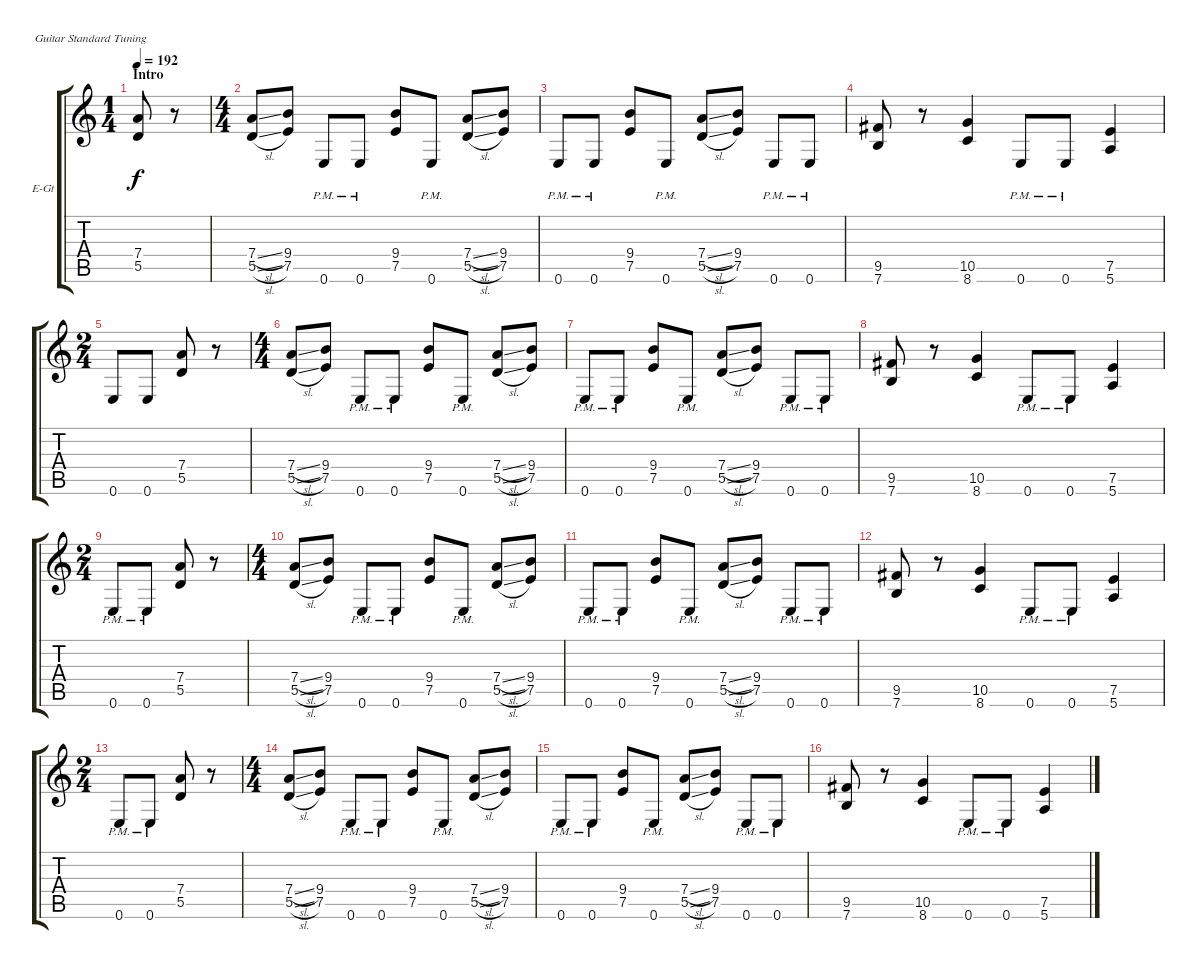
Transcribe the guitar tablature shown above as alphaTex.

\bracketExtendMode groupsimilarinstruments
\firstSystemTrackNameOrientation horizontal
\otherSystemsTrackNameOrientation horizontal
\track ("James Hetfield" "E-Gt") {instrument distortionguitar}
\staff {score tabs}
\tuning (E4 B3 G3 D3 A2 E2)
\ts (1 4)
\beaming (8 2)
\section ("" "Intro")
\tempo 192
\clef g2
\ks c
(7.4 5.5).8{dy f instrument distortionguitar} r.8 |
\ts (4 4)
\beaming (8 2 2 2 2)
(7.4{sl} 5.5{sl}).8 (9.4 7.5).8 0.6{pm}.8 0.6{pm}.8 (9.4 7.5).8 0.6{pm}.8 (7.4{sl} 5.5{sl}).8 (9.4 7.5).8 |
0.6{pm}.8 0.6{pm}.8 (9.4 7.5).8 0.6{pm}.8 (7.4{sl} 5.5{sl}).8 (9.4 7.5).8 0.6{pm}.8 0.6{pm}.8 |
(9.5 7.6).8 r.8 (10.5 8.6).4 0.6{pm}.8 0.6{pm}.8 (7.5 5.6).4 |
\ts (2 4)
\beaming (8 2 2)
0.6.8 0.6.8 (7.4 5.5).8 r.8 |
\ts (4 4)
\beaming (8 2 2 2 2)
(7.4{sl} 5.5{sl}).8 (9.4 7.5).8 0.6{pm}.8 0.6{pm}.8 (9.4 7.5).8 0.6{pm}.8 (7.4{sl} 5.5{sl}).8 (9.4 7.5).8 |
0.6{pm}.8 0.6{pm}.8 (9.4 7.5).8 0.6{pm}.8 (7.4{sl} 5.5{sl}).8 (9.4 7.5).8 0.6{pm}.8 0.6{pm}.8 |
(9.5 7.6).8 r.8 (10.5 8.6).4 0.6{pm}.8 0.6{pm}.8 (7.5 5.6).4 |
\ts (2 4)
\beaming (8 2 2)
0.6{pm}.8 0.6{pm}.8 (7.4 5.5).8 r.8 |
\ts (4 4)
\beaming (8 2 2 2 2)
(7.4{sl} 5.5{sl}).8 (9.4 7.5).8 0.6{pm}.8 0.6{pm}.8 (9.4 7.5).8 0.6{pm}.8 (7.4{sl} 5.5{sl}).8 (9.4 7.5).8 |
0.6{pm}.8 0.6{pm}.8 (9.4 7.5).8 0.6{pm}.8 (7.4{sl} 5.5{sl}).8 (9.4 7.5).8 0.6{pm}.8 0.6{pm}.8 |
(9.5 7.6).8 r.8 (10.5 8.6).4 0.6{pm}.8 0.6{pm}.8 (7.5 5.6).4 |
\ts (2 4)
\beaming (8 2 2)
0.6{pm}.8 0.6{pm}.8 (7.4 5.5).8 r.8 |
\ts (4 4)
\beaming (8 2 2 2 2)
(7.4{sl} 5.5{sl}).8 (9.4 7.5).8 0.6{pm}.8 0.6{pm}.8 (9.4 7.5).8 0.6{pm}.8 (7.4{sl} 5.5{sl}).8 (9.4 7.5).8 |
0.6{pm}.8 0.6{pm}.8 (9.4 7.5).8 0.6{pm}.8 (7.4{sl} 5.5{sl}).8 (9.4 7.5).8 0.6{pm}.8 0.6{pm}.8 |
(9.5 7.6).8 r.8 (10.5 8.6).4 0.6{pm}.8 0.6{pm}.8 (7.5 5.6).4
